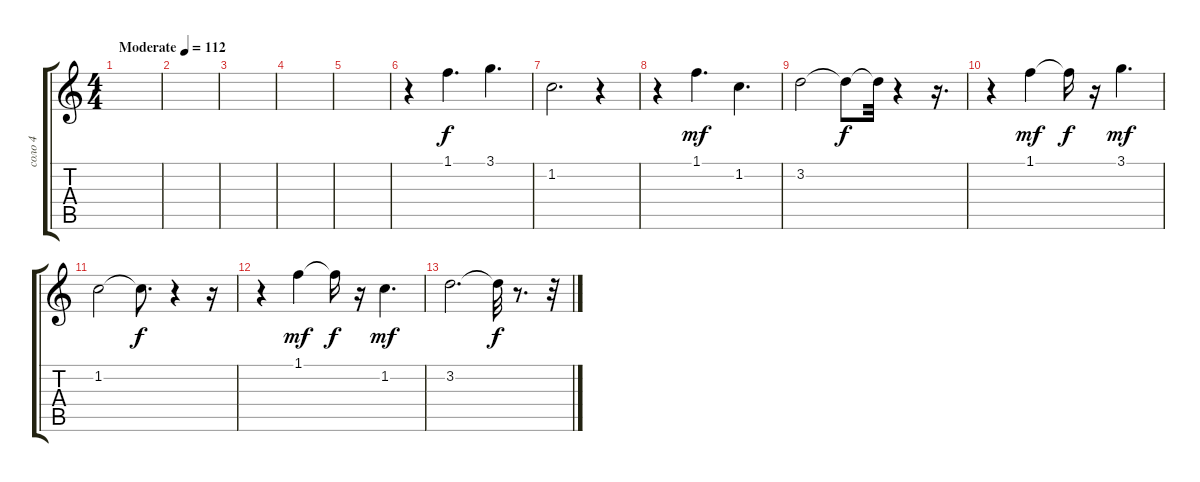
\track ("соло 4" "соло 4") {instrument slapbass1}
\staff {score tabs}
\tuning (E4 B3 G3 D3 A2 E2) {hide}
\ts (4 4)
\tempo (112 "Moderate")
\clef g2
\ks c
|
|
|
|
|
r.4{instrument overdrivenguitar} 1.1.4{d volume 12 instrument slapbass1} 3.1.4{d} |
1.2.2{d dy f} r.4 |
r.4 1.1.4{d dy mf} 1.2.4{d} |
3.2.2 3.2{t}.8{dy f} 3.2{t}.32 r.4 r.16{d} |
r.4 1.1.4{dy mf} 1.1{t}.16{dy f} r.16 3.1.4{d dy mf} |
1.2.2 1.2{t}.8{d dy f} r.4 r.16 |
r.4 1.1.4{dy mf} 1.1{t}.16{dy f} r.16 1.2.4{d dy mf} |
3.2.2{d} 3.2{t}.32{dy f} r.8{d} r.32
